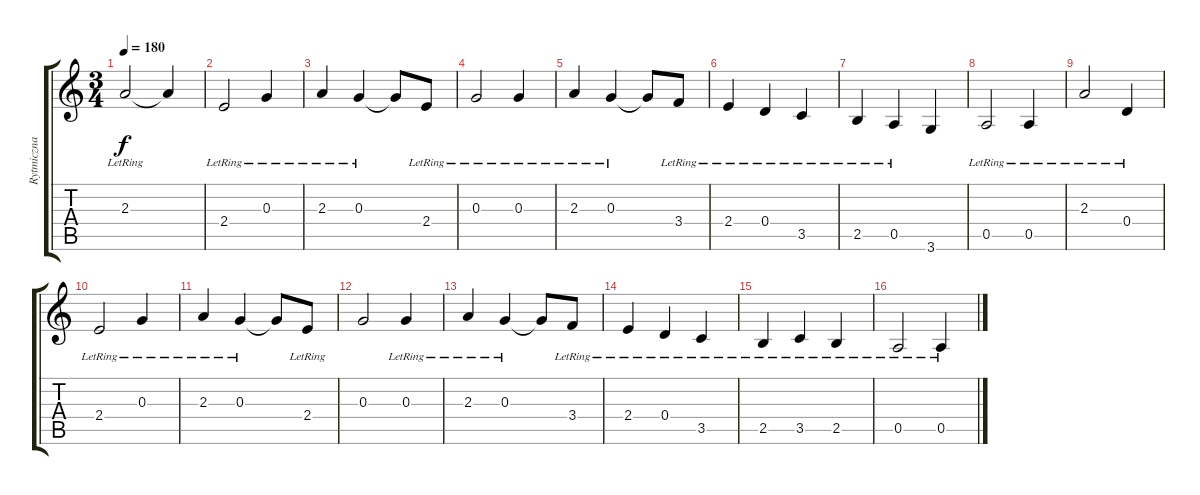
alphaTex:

\track ("Rytmiczna" "Rytmiczna") {instrument acousticguitarsteel}
\staff {score tabs}
\tuning (E4 B3 G3 D3 A2 E2) {hide}
\ts (3 4)
\tempo 180
\clef g2
\ks c
2.3{lr}.2{dy f} 2.3{t}.4 |
2.4{lr}.2 0.3{lr}.4 |
2.3{lr}.4 0.3{lr}.4 0.3{t}.8 2.4{lr}.8 |
0.3{lr}.2 0.3{lr}.4 |
2.3{lr}.4 0.3{lr}.4 0.3{t}.8 3.4{lr}.8 |
2.4{lr}.4 0.4{lr}.4 3.5{lr}.4 |
2.5{lr}.4 0.5{lr}.4 3.6.4 |
0.5{lr}.2 0.5{lr}.4 |
2.3{lr}.2 0.4{lr}.4 |
2.4{lr}.2 0.3{lr}.4 |
2.3{lr}.4 0.3{lr}.4 0.3{t}.8 2.4{lr}.8 |
0.3.2 0.3{lr}.4 |
2.3{lr}.4 0.3{lr}.4 0.3{t}.8 3.4{lr}.8 |
2.4{lr}.4 0.4{lr}.4 3.5{lr}.4 |
2.5{lr}.4 3.5{lr}.4 2.5{lr}.4 |
0.5{lr}.2 0.5{lr}.4
